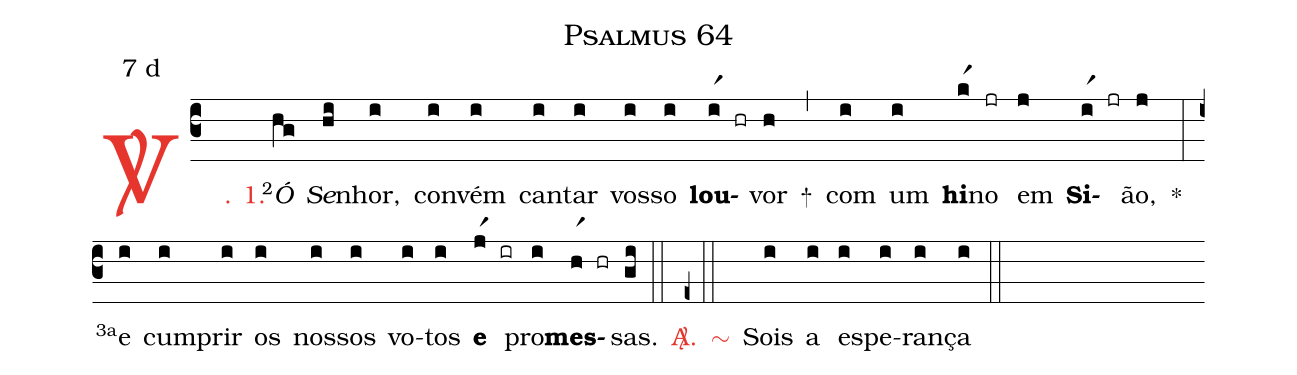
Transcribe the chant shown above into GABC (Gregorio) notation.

name: Psalmus 64;
mode: 7;
mode-differentia: d;
%%
(c3)

<c><sp>V/</sp>. 1.</c>() <v>\VSup{2}</v><i>Ó</i>(hg) <i>Se</i>(hi)nhor,(i) con(i)vém(i) can(i)tar(i) vos(i)so(i) <b>lou</b>(ir1 hr)vor(h) +(,) com(i) um(i) <b>hi</b>(kr1)no(jr) em(j) <b>Si</b>(ir1 jr)ão,(j) *(:) <v>\VSup{3a}</v>e(i) cum(i)prir(i) os(i) nos(i)sos(i) vo(i)tos(i) <b>e</b>(jr1 ir) pro(i)<b>mes</b>(hr1 hr)sas.(gi)

(::)

<c><sp>A/</sp>.</c>(e+)

(::)

<nlba><c><sp>~</sp></c>() Sois</nlba>(i) a(i) es(i)pe(i)ran(i)ça(i)

(::)
